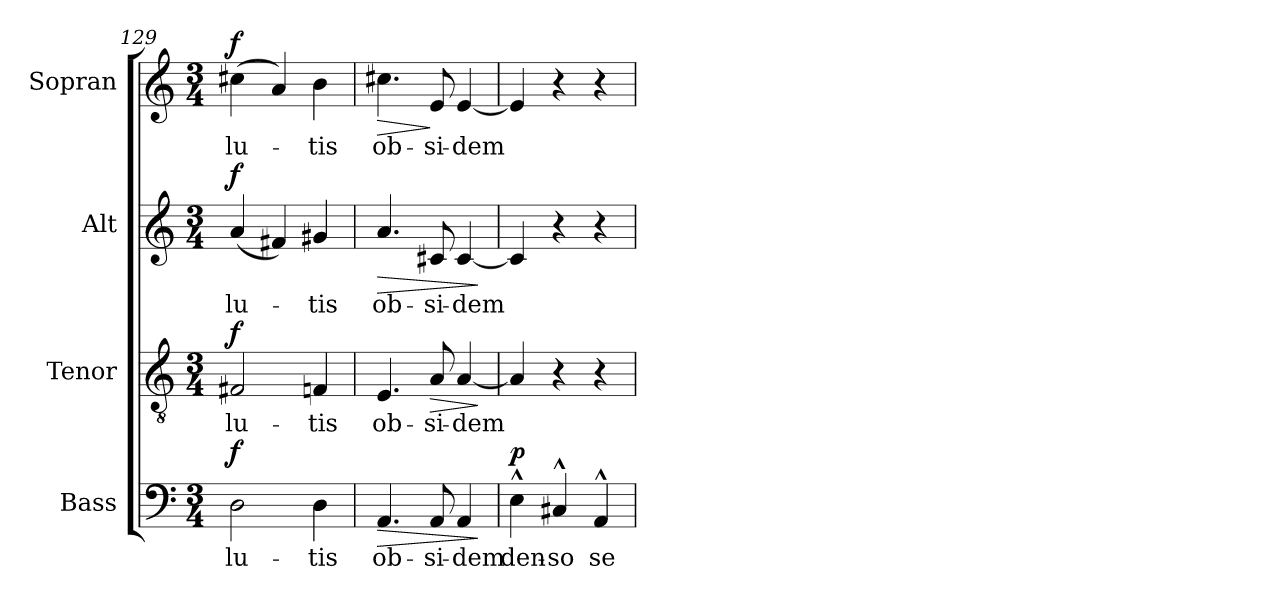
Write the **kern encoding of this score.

**kern	**text	**dynam	**kern	**text	**dynam	**kern	**text	**dynam	**kern	**text	**dynam
*part4	*part4	*part4	*part3	*part3	*part3	*part2	*part2	*part2	*part1	*part1	*part1
*staff4	*staff4	*staff4	*staff3	*staff3	*staff3	*staff2	*staff2	*staff2	*staff1	*staff1	*staff1
*I"Bass	*	*	*I"Tenor	*	*	*I"Alt	*	*	*I"Sopran	*	*
*I'B.	*	*	*I'T.	*	*	*I'A.	*	*	*I'S.	*	*
*clefF4	*	*	*clefGv2	*	*	*clefG2	*	*	*clefG2	*	*
*k[]	*	*	*k[]	*	*	*k[]	*	*	*k[]	*	*
*C:	*	*	*C:	*	*	*C:	*	*	*C:	*	*
*M3/4	*	*	*M3/4	*	*	*M3/4	*	*	*M3/4	*	*
=129	=129	=129	=129	=129	=129	=129	=129	=129	=129	=129	=129
!	!LO:LY:b	!LO:DY:a	!	!LO:LY:b	!LO:DY:a	!	!LO:LY:b	!LO:DY:a	!	!LO:LY:b	!LO:DY:a
2D\	-lu-	f	2F#X/	-lu-	f	(<4a/	-lu-	f	(>4cc#X\	-lu-	f
.	.	.	.	.	.	4f#X/)	.	.	4a/)	.	.
!	!LO:LY:b	!	!	!LO:LY:b	!	!	!LO:LY:b	!	!	!LO:LY:b	!
4D\	-tis	.	4Fn/	-tis	.	4g#X/	-tis	.	4b\	-tis	.
!!LO:LB:g=z
=130	=130	=130	=130	=130	=130	=130	=130	=130	=130	=130	=130
!	!LO:LY:b	!LO:HP:b	!	!LO:LY:b	!	!	!LO:LY:b	!LO:HP:b	!	!LO:LY:b	!LO:HP:b
4.AA/	ob-	>	4.E/	ob-	.	4.a/	ob-	>	4.cc#X\	ob-	>
!	!LO:LY:b	!	!	!LO:LY:b	!LO:HP:b	!	!LO:LY:b	!	!	!LO:LY:b	!
8AA/	-si-	.	8A/	-si-	>	8c#X/	-si-	.	8e/	-si-	]
!	!LO:LY:b	!	!	!LO:LY:b	!	!	!LO:LY:b	!	!	!LO:LY:b	!
4AA/	-dem	.	[4A/	-dem	.	[4c#/	-dem	.	[4e/	-dem	.
.	.	]	.	.	]	.	.	]	.	.	.
=131	=131	=131	=131	=131	=131	=131	=131	=131	=131	=131	=131
!	!LO:LY:b	!LO:DY:a	!	!	!	!	!	!	!	!	!
4E^^>\	den-	p	4A/]	.	.	4c#/]	.	.	4e/]	.	.
!	!LO:LY:b	!	!	!	!	!	!	!	!	!	!
4C#X^^>/	-so	.	4r	.	.	4r	.	.	4r	.	.
!	!LO:LY:b	!	!	!	!	!	!	!	!	!	!
4AA^^>/	se-	.	4r	.	.	4r	.	.	4r	.	.
=	=	=	=	=	=	=	=	=	=	=	=
*-	*-	*-	*-	*-	*-	*-	*-	*-	*-	*-	*-
